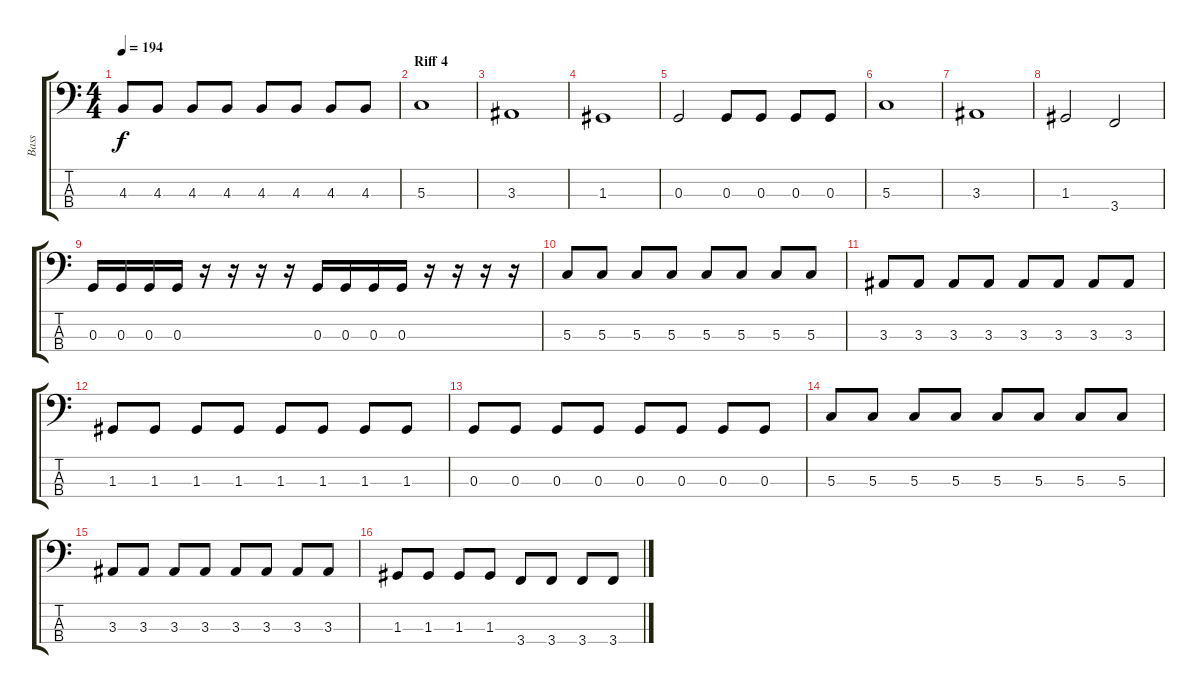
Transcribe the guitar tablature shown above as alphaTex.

\track ("Bass" "Bass") {instrument electricbasspick}
\staff {score tabs}
\tuning (F2 C2 G1 D1) {hide}
\ts (4 4)
\tempo 194
\clef f4
\ks c
4.3.8{dy f} 4.3.8 4.3.8 4.3.8 4.3.8 4.3.8 4.3.8 4.3.8 |
\section ("" "Riff 4")
5.3.1 |
3.3.1 |
1.3.1 |
0.3.2 0.3.8 0.3.8 0.3.8 0.3.8 |
5.3.1 |
3.3.1 |
1.3.2 3.4.2 |
0.3.16 0.3.16 0.3.16 0.3.16 r.16 r.16 r.16 r.16 0.3.16 0.3.16 0.3.16 0.3.16 r.16 r.16 r.16 r.16 |
5.3.8 5.3.8 5.3.8 5.3.8 5.3.8 5.3.8 5.3.8 5.3.8 |
3.3.8 3.3.8 3.3.8 3.3.8 3.3.8 3.3.8 3.3.8 3.3.8 |
1.3.8 1.3.8 1.3.8 1.3.8 1.3.8 1.3.8 1.3.8 1.3.8 |
0.3.8 0.3.8 0.3.8 0.3.8 0.3.8 0.3.8 0.3.8 0.3.8 |
5.3.8 5.3.8 5.3.8 5.3.8 5.3.8 5.3.8 5.3.8 5.3.8 |
3.3.8 3.3.8 3.3.8 3.3.8 3.3.8 3.3.8 3.3.8 3.3.8 |
1.3.8 1.3.8 1.3.8 1.3.8 3.4.8 3.4.8 3.4.8 3.4.8
